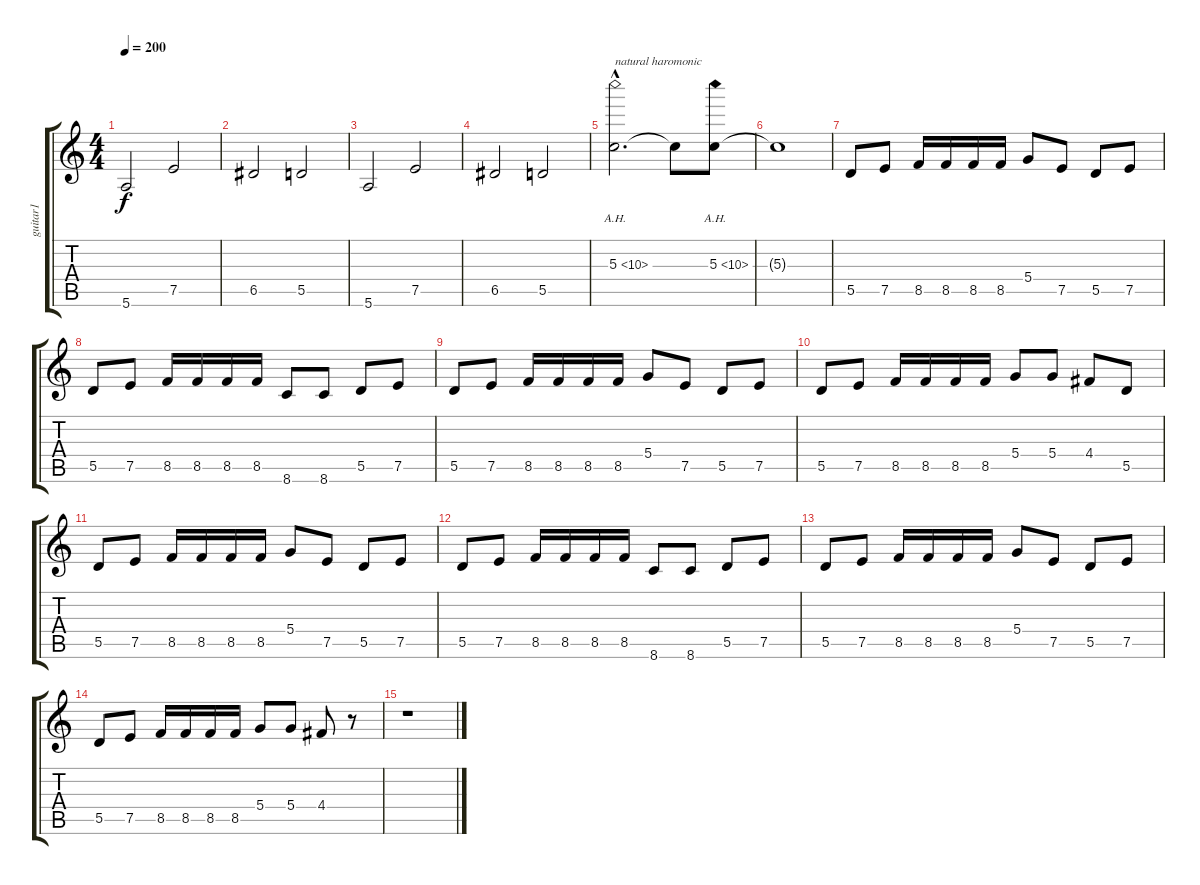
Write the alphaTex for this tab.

\track ("guitar1" "guitar1") {instrument distortionguitar}
\staff {score tabs}
\tuning (E4 B3 G3 D3 A2 E2) {hide}
\ts (4 4)
\tempo 200
\clef g2
\ks c
5.6.2{dy f} 7.5.2 |
6.5.2 5.5.2 |
5.6.2 7.5.2 |
6.5.2 5.5.2 |
5.3{ah 5 hac}.2{d txt "natural haromonic"} 5.3{t}.8 5.3{ah 5}.8 |
5.3{t}.1 |
5.5.8 7.5.8 8.5.16 8.5.16 8.5.16 8.5.16 5.4.8 7.5.8 5.5.8 7.5.8 |
5.5.8 7.5.8 8.5.16 8.5.16 8.5.16 8.5.16 8.6.8 8.6.8 5.5.8 7.5.8 |
5.5.8 7.5.8 8.5.16 8.5.16 8.5.16 8.5.16 5.4.8 7.5.8 5.5.8 7.5.8 |
5.5.8 7.5.8 8.5.16 8.5.16 8.5.16 8.5.16 5.4.8 5.4.8 4.4.8 5.5.8 |
5.5.8 7.5.8 8.5.16 8.5.16 8.5.16 8.5.16 5.4.8 7.5.8 5.5.8 7.5.8 |
5.5.8 7.5.8 8.5.16 8.5.16 8.5.16 8.5.16 8.6.8 8.6.8 5.5.8 7.5.8 |
5.5.8 7.5.8 8.5.16 8.5.16 8.5.16 8.5.16 5.4.8 7.5.8 5.5.8 7.5.8 |
5.5.8 7.5.8 8.5.16 8.5.16 8.5.16 8.5.16 5.4.8 5.4.8 4.4.8 r.8 |
r.1
